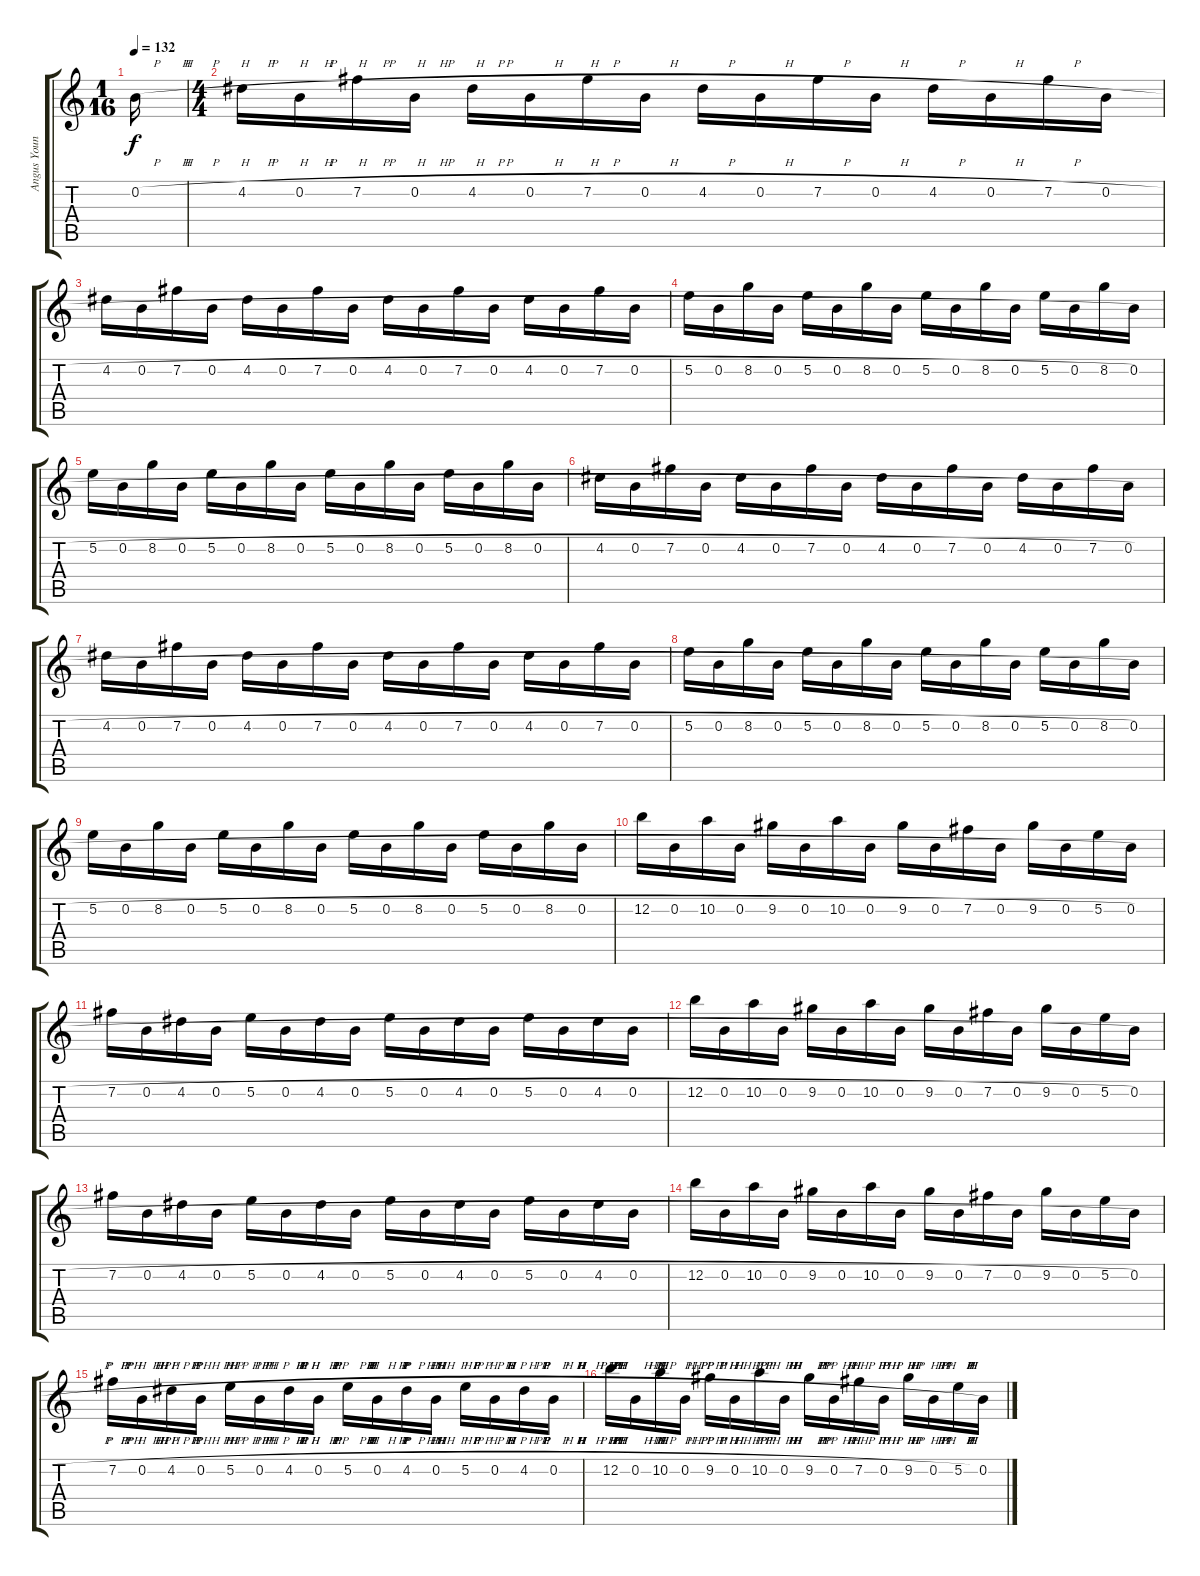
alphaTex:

\track ("Angus Young" "Angus Youn") {instrument overdrivenguitar}
\staff {score tabs}
\tuning (E4 B3 G3 D3 A2 E2) {hide}
\ts (1 16)
\tempo 132
\clef g2
\ks c
0.2{h}.16{dy f instrument overdrivenguitar} |
\ts (4 4)
4.2{h}.16 0.2{h}.16 7.2{h}.16 0.2{h}.16 4.2{h}.16 0.2{h}.16 7.2{h}.16 0.2{h}.16 4.2{h}.16 0.2{h}.16 7.2{h}.16 0.2{h}.16 4.2{h}.16 0.2{h}.16 7.2{h}.16 0.2{h}.16 |
4.2{h}.16 0.2{h}.16 7.2{h}.16 0.2{h}.16 4.2{h}.16 0.2{h}.16 7.2{h}.16 0.2{h}.16 4.2{h}.16 0.2{h}.16 7.2{h}.16 0.2{h}.16 4.2{h}.16 0.2{h}.16 7.2{h}.16 0.2{h}.16 |
5.2{h}.16 0.2{h}.16 8.2{h}.16 0.2{h}.16 5.2{h}.16 0.2{h}.16 8.2{h}.16 0.2{h}.16 5.2{h}.16 0.2{h}.16 8.2{h}.16 0.2{h}.16 5.2{h}.16 0.2{h}.16 8.2{h}.16 0.2{h}.16 |
5.2{h}.16 0.2{h}.16 8.2{h}.16 0.2{h}.16 5.2{h}.16 0.2{h}.16 8.2{h}.16 0.2{h}.16 5.2{h}.16 0.2{h}.16 8.2{h}.16 0.2{h}.16 5.2{h}.16 0.2{h}.16 8.2{h}.16 0.2{h}.16 |
4.2{h}.16 0.2{h}.16 7.2{h}.16 0.2{h}.16 4.2{h}.16 0.2{h}.16 7.2{h}.16 0.2{h}.16 4.2{h}.16 0.2{h}.16 7.2{h}.16 0.2{h}.16 4.2{h}.16 0.2{h}.16 7.2{h}.16 0.2{h}.16 |
4.2{h}.16 0.2{h}.16 7.2{h}.16 0.2{h}.16 4.2{h}.16 0.2{h}.16 7.2{h}.16 0.2{h}.16 4.2{h}.16 0.2{h}.16 7.2{h}.16 0.2{h}.16 4.2{h}.16 0.2{h}.16 7.2{h}.16 0.2{h}.16 |
5.2{h}.16 0.2{h}.16 8.2{h}.16 0.2{h}.16 5.2{h}.16 0.2{h}.16 8.2{h}.16 0.2{h}.16 5.2{h}.16 0.2{h}.16 8.2{h}.16 0.2{h}.16 5.2{h}.16 0.2{h}.16 8.2{h}.16 0.2{h}.16 |
5.2{h}.16 0.2{h}.16 8.2{h}.16 0.2{h}.16 5.2{h}.16 0.2{h}.16 8.2{h}.16 0.2{h}.16 5.2{h}.16 0.2{h}.16 8.2{h}.16 0.2{h}.16 5.2{h}.16 0.2{h}.16 8.2{h}.16 0.2{h}.16 |
12.2{h}.16 0.2{h}.16 10.2{h}.16 0.2{h}.16 9.2{h}.16 0.2{h}.16 10.2{h}.16 0.2{h}.16 9.2{h}.16 0.2{h}.16 7.2{h}.16 0.2{h}.16 9.2{h}.16 0.2{h}.16 5.2{h}.16 0.2{h}.16 |
7.2{h}.16 0.2{h}.16 4.2{h}.16 0.2{h}.16 5.2{h}.16 0.2{h}.16 4.2{h}.16 0.2{h}.16 5.2{h}.16 0.2{h}.16 4.2{h}.16 0.2{h}.16 5.2{h}.16 0.2{h}.16 4.2{h}.16 0.2{h}.16 |
12.2{h}.16 0.2{h}.16 10.2{h}.16 0.2{h}.16 9.2{h}.16 0.2{h}.16 10.2{h}.16 0.2{h}.16 9.2{h}.16 0.2{h}.16 7.2{h}.16 0.2{h}.16 9.2{h}.16 0.2{h}.16 5.2{h}.16 0.2{h}.16 |
7.2{h}.16 0.2{h}.16 4.2{h}.16 0.2{h}.16 5.2{h}.16 0.2{h}.16 4.2{h}.16 0.2{h}.16 5.2{h}.16 0.2{h}.16 4.2{h}.16 0.2{h}.16 5.2{h}.16 0.2{h}.16 4.2{h}.16 0.2{h}.16 |
12.2{h}.16 0.2{h}.16 10.2{h}.16 0.2{h}.16 9.2{h}.16 0.2{h}.16 10.2{h}.16 0.2{h}.16 9.2{h}.16 0.2{h}.16 7.2{h}.16 0.2{h}.16 9.2{h}.16 0.2{h}.16 5.2{h}.16 0.2{h}.16 |
7.2{h}.16 0.2{h}.16 4.2{h}.16 0.2{h}.16 5.2{h}.16 0.2{h}.16 4.2{h}.16 0.2{h}.16 5.2{h}.16 0.2{h}.16 4.2{h}.16 0.2{h}.16 5.2{h}.16 0.2{h}.16 4.2{h}.16 0.2{h}.16 |
12.2{h}.16 0.2{h}.16 10.2{h}.16 0.2{h}.16 9.2{h}.16 0.2{h}.16 10.2{h}.16 0.2{h}.16 9.2{h}.16 0.2{h}.16 7.2{h}.16 0.2{h}.16 9.2{h}.16 0.2{h}.16 5.2{h}.16 0.2{h}.16
